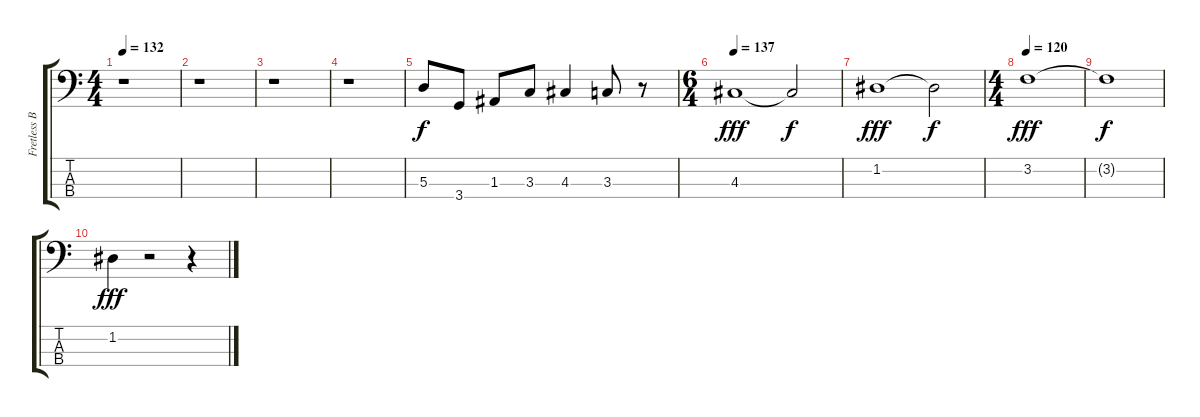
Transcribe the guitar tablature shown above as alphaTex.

\track ("Fretless Bass" "Fretless B") {instrument fretlessbass}
\staff {score tabs}
\tuning (G2 D2 A1 E1) {hide}
\ts (4 4)
\tempo 132
\clef f4
\ks c
r.1{dy f} |
r.1 |
r.1 |
r.1 |
5.3.8 3.4.8 1.3.8 3.3.8 4.3.4 3.3.8 r.8 |
\ts (6 4)
\tempo 137
4.3.1{dy fff} 4.3{t}.2{dy f} |
1.2.1{dy fff} 1.2{t}.2{dy f} |
\ts (4 4)
\tempo 120
3.2.1{dy fff} |
3.2{t}.1{dy f} |
1.2.4{dy fff} r.2 r.4
